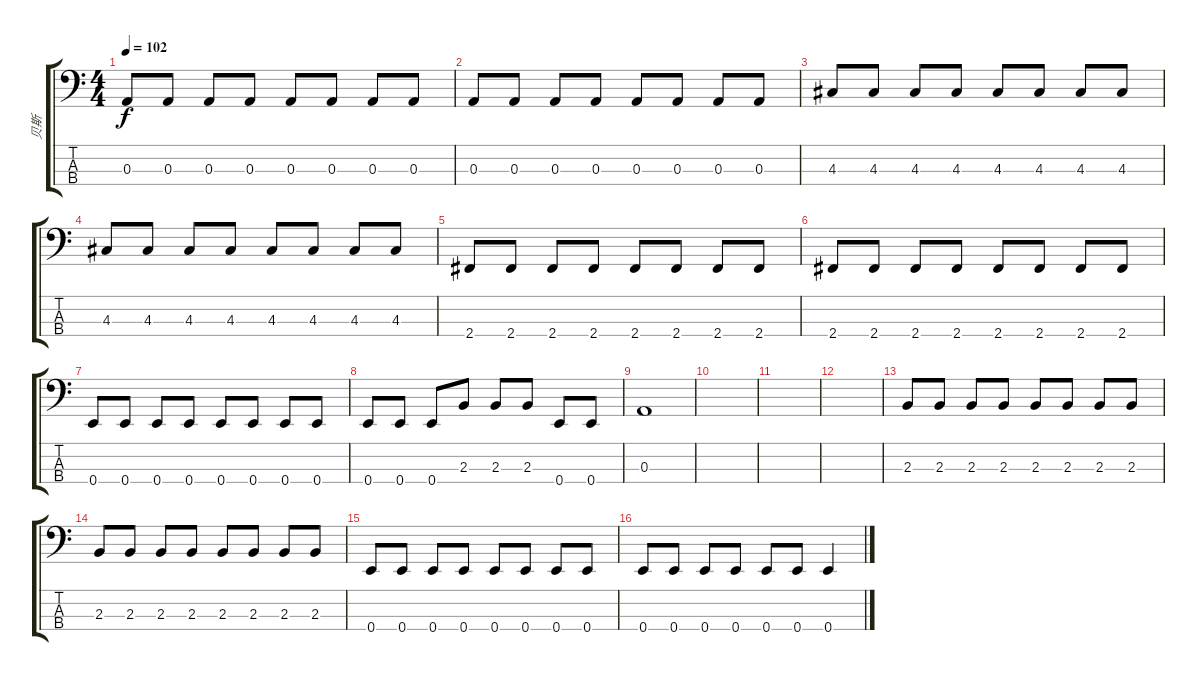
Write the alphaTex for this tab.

\track ("贝斯" "贝斯") {instrument electricbassfinger}
\staff {score tabs}
\tuning (G2 D2 A1 E1) {hide}
\ts (4 4)
\tempo 102
\clef f4
\ks c
0.3.8{dy f} 0.3.8 0.3.8 0.3.8 0.3.8 0.3.8 0.3.8 0.3.8 |
0.3.8 0.3.8 0.3.8 0.3.8 0.3.8 0.3.8 0.3.8 0.3.8 |
4.3.8 4.3.8 4.3.8 4.3.8 4.3.8 4.3.8 4.3.8 4.3.8 |
4.3.8 4.3.8 4.3.8 4.3.8 4.3.8 4.3.8 4.3.8 4.3.8 |
2.4.8 2.4.8 2.4.8 2.4.8 2.4.8 2.4.8 2.4.8 2.4.8 |
2.4.8 2.4.8 2.4.8 2.4.8 2.4.8 2.4.8 2.4.8 2.4.8 |
0.4.8 0.4.8 0.4.8 0.4.8 0.4.8 0.4.8 0.4.8 0.4.8 |
0.4.8 0.4.8 0.4.8 2.3.8 2.3.8 2.3.8 0.4.8 0.4.8 |
0.3.1 |
|
|
|
2.3.8 2.3.8 2.3.8 2.3.8 2.3.8 2.3.8 2.3.8 2.3.8 |
2.3.8 2.3.8 2.3.8 2.3.8 2.3.8 2.3.8 2.3.8 2.3.8 |
0.4.8 0.4.8 0.4.8 0.4.8 0.4.8 0.4.8 0.4.8 0.4.8 |
0.4.8 0.4.8 0.4.8 0.4.8 0.4.8 0.4.8 0.4.4
